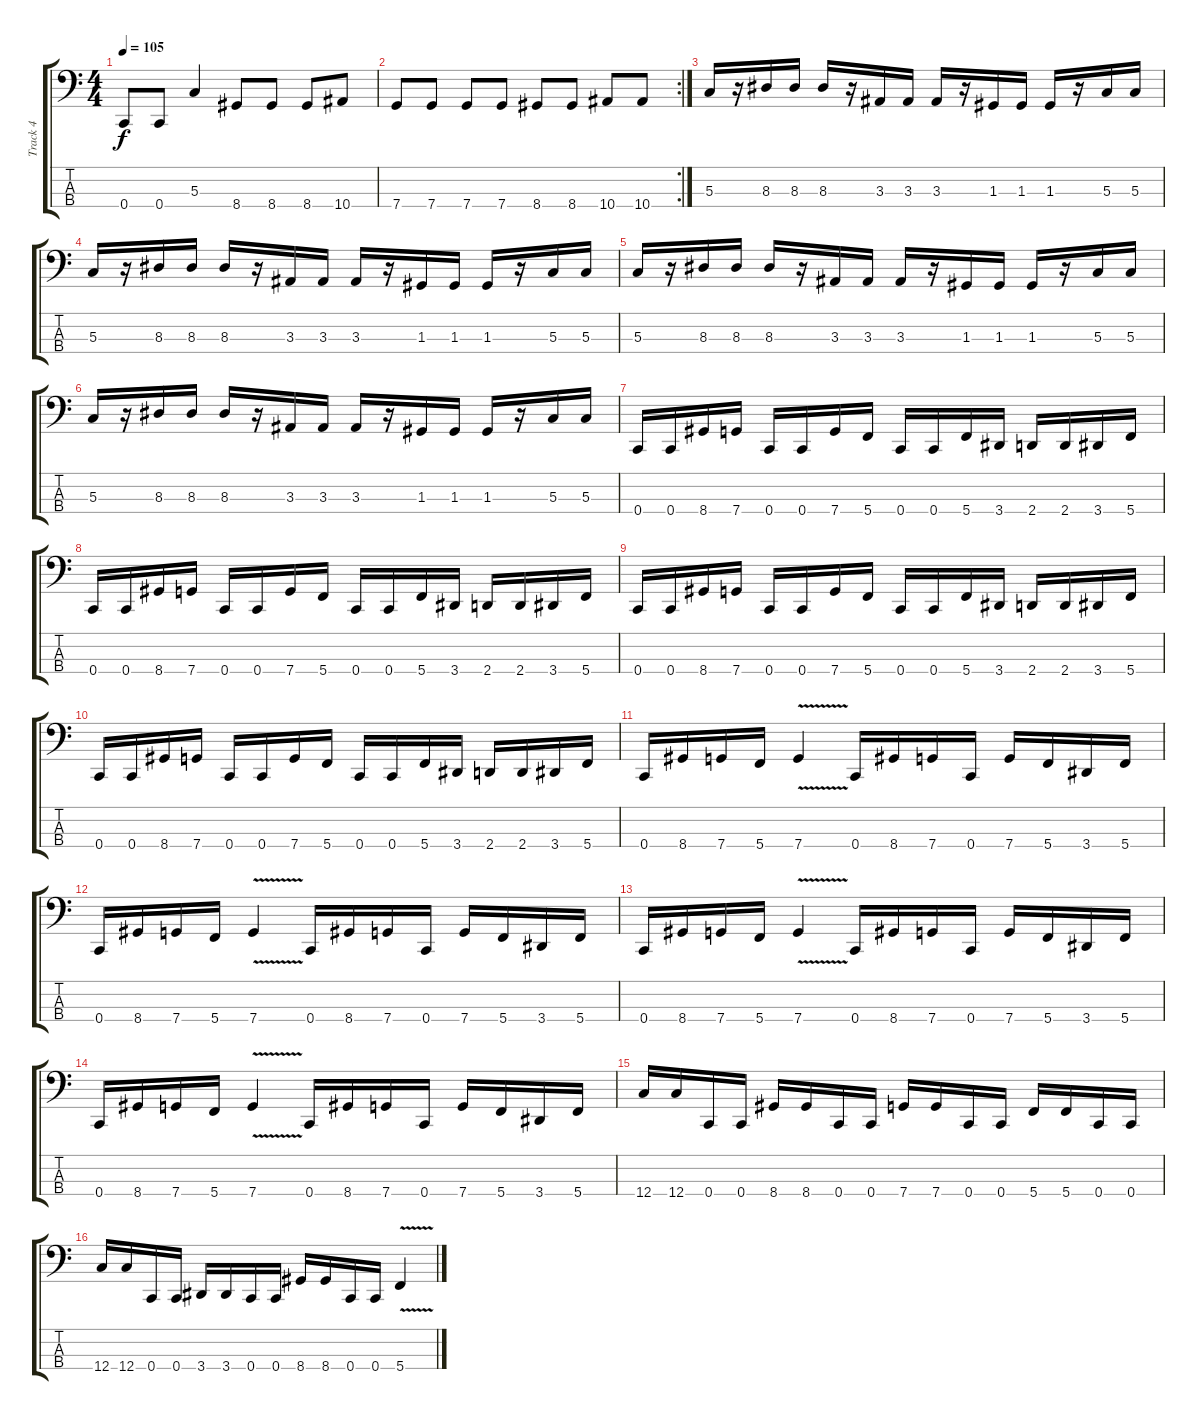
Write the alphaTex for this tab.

\track ("Track 4" "Track 4") {instrument electricbassfinger}
\staff {score tabs}
\tuning (F2 C2 G1 C1) {hide}
\ts (4 4)
\tempo 105
\clef f4
\ks c
0.4.8{dy f} 0.4.8 5.3.4 8.4.8 8.4.8 8.4.8 10.4.8 |
\rc 2
7.4.8 7.4.8 7.4.8 7.4.8 8.4.8 8.4.8 10.4.8 10.4.8 |
5.3.16 r.16 8.3.16 8.3.16 8.3.16 r.16 3.3.16 3.3.16 3.3.16 r.16 1.3.16 1.3.16 1.3.16 r.16 5.3.16 5.3.16 |
5.3.16 r.16 8.3.16 8.3.16 8.3.16 r.16 3.3.16 3.3.16 3.3.16 r.16 1.3.16 1.3.16 1.3.16 r.16 5.3.16 5.3.16 |
5.3.16 r.16 8.3.16 8.3.16 8.3.16 r.16 3.3.16 3.3.16 3.3.16 r.16 1.3.16 1.3.16 1.3.16 r.16 5.3.16 5.3.16 |
5.3.16 r.16 8.3.16 8.3.16 8.3.16 r.16 3.3.16 3.3.16 3.3.16 r.16 1.3.16 1.3.16 1.3.16 r.16 5.3.16 5.3.16 |
0.4.16 0.4.16 8.4.16 7.4.16 0.4.16 0.4.16 7.4.16 5.4.16 0.4.16 0.4.16 5.4.16 3.4.16 2.4.16 2.4.16 3.4.16 5.4.16 |
0.4.16 0.4.16 8.4.16 7.4.16 0.4.16 0.4.16 7.4.16 5.4.16 0.4.16 0.4.16 5.4.16 3.4.16 2.4.16 2.4.16 3.4.16 5.4.16 |
0.4.16 0.4.16 8.4.16 7.4.16 0.4.16 0.4.16 7.4.16 5.4.16 0.4.16 0.4.16 5.4.16 3.4.16 2.4.16 2.4.16 3.4.16 5.4.16 |
0.4.16 0.4.16 8.4.16 7.4.16 0.4.16 0.4.16 7.4.16 5.4.16 0.4.16 0.4.16 5.4.16 3.4.16 2.4.16 2.4.16 3.4.16 5.4.16 |
0.4.16 8.4.16 7.4.16 5.4.16 7.4{v}.4 0.4.16 8.4.16 7.4.16 0.4.16 7.4.16 5.4.16 3.4.16 5.4.16 |
0.4.16 8.4.16 7.4.16 5.4.16 7.4{v}.4 0.4.16 8.4.16 7.4.16 0.4.16 7.4.16 5.4.16 3.4.16 5.4.16 |
0.4.16 8.4.16 7.4.16 5.4.16 7.4{v}.4 0.4.16 8.4.16 7.4.16 0.4.16 7.4.16 5.4.16 3.4.16 5.4.16 |
0.4.16 8.4.16 7.4.16 5.4.16 7.4{v}.4 0.4.16 8.4.16 7.4.16 0.4.16 7.4.16 5.4.16 3.4.16 5.4.16 |
12.4.16 12.4.16 0.4.16 0.4.16 8.4.16 8.4.16 0.4.16 0.4.16 7.4.16 7.4.16 0.4.16 0.4.16 5.4.16 5.4.16 0.4.16 0.4.16 |
12.4.16 12.4.16 0.4.16 0.4.16 3.4.16 3.4.16 0.4.16 0.4.16 8.4.16 8.4.16 0.4.16 0.4.16 5.4{v}.4
